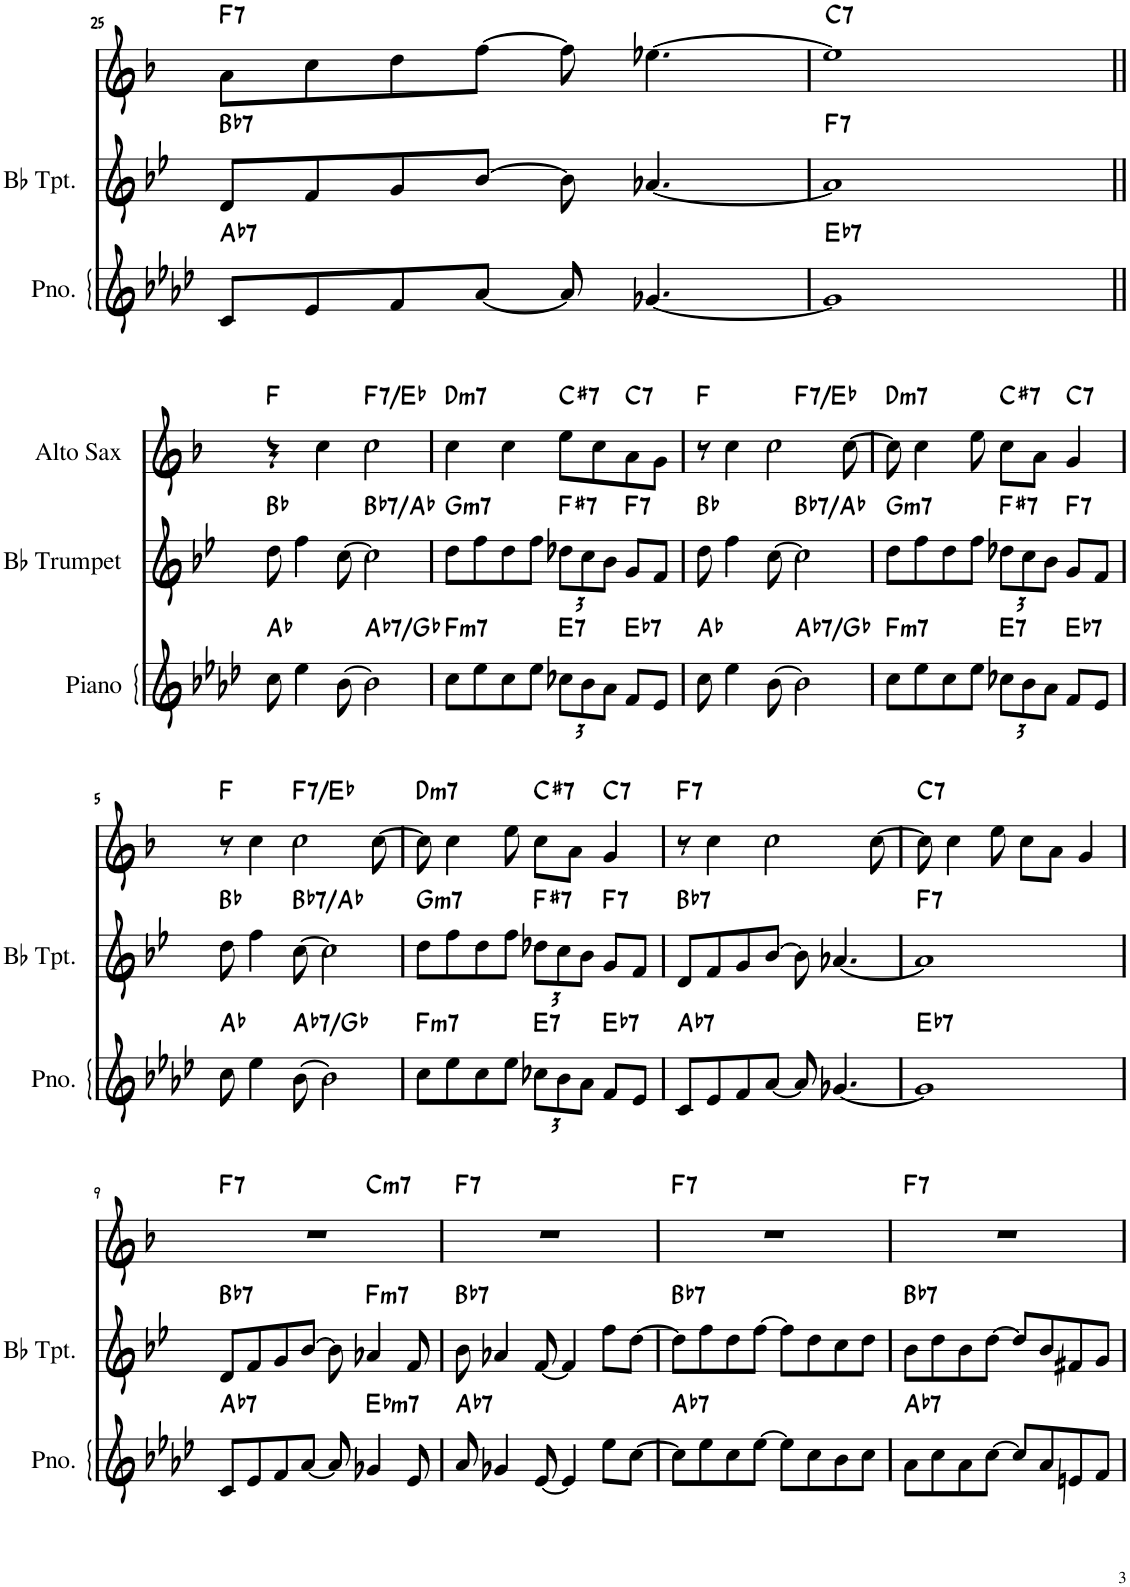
**kern	**harte	**kern	**harte	**kern	**harte
*part3	*part3	*part2	*part2	*part1	*part1
*staff3	*	*staff2	*	*staff1	*
*I"Piano	*	*I"Bb Trumpet	*	*I"Alto Sax	*
*I'Pno.	*	*I'Bb Tpt.	*	*I'Sax	*
!!LO:PB:g=z
*clefG2	*	*clefG2	*	*clefG2	*
*	*	*Trd1c2	*	*Trd5c9	*
*k[b-e-a-d-]	*	*k[b-e-]	*	*k[b-]	*
*M4/4	*	*M4/4	*	*M4/4	*
=25	=25	=25	=25	=25	=25
!	!LO:H:kt=7	!	!LO:H:kt=7	!	!LO:H:kt=7
8c/L	Ab:7	8d/L	Bb:7	8a\L	F:7
8e-/	.	8f/	.	8cc\	.
8f/	.	8g/	.	8dd\	.
[8a-/J	.	[8b-/J	.	[8ff\J	.
8a-/]	.	8b-\]	.	8ff\]	.
[4.g-X/	.	[4.a-X/	.	[4.ee-X\	.
=26	=26	=26	=26	=26	=26
!	!LO:H:kt=7	!	!LO:H:kt=7	!	!LO:H:kt=7
1g-]	Eb:7	1a-]	F:7	1ee-]	C:7
!!LO:LB:g=z
=1||	=1||	=1||	=1||	=1||	=1||
8cc\	Ab:maj	8dd\	Bb:maj	4r	F:maj
4ee-\	.	4ff\	.	.	.
.	.	.	.	4cc\	.
[8b-\	.	[8cc\	.	.	.
!	!LO:H:kt=7	!	!LO:H:kt=7	!	!LO:H:kt=7
2b-\]	Ab:7/b7	2cc\]	Bb:7/b7	2cc\	F:7/b7
=2	=2	=2	=2	=2	=2
!	!LO:H:kt=m7	!	!LO:H:kt=m7	!	!LO:H:kt=m7
8cc\L	F:min7	8dd\L	G:min7	4cc\	D:min7
8ee-\	.	8ff\	.	.	.
8cc\	.	8dd\	.	4cc\	.
8ee-\J	.	8ff\J	.	.	.
*Xbrackettup	*	*Xbrackettup	*	*	*
!	!LO:H:kt=7	!	!LO:H:kt=7	!	!LO:H:kt=7
12cc-X\L	E:7	12dd-X\L	F#:7	8ee\L	C#:7
12b-\	.	12cc\	.	.	.
.	.	.	.	8cc\	.
12a-\J	.	12b-\J	.	.	.
!	!LO:H:kt=7	!	!LO:H:kt=7	!	!LO:H:kt=7
8f/L	Eb:7	8g/L	F:7	8a\	C:7
8e-/J	.	8f/J	.	8g\J	.
=3	=3	=3	=3	=3	=3
*	*	*	*	*^	*
8cc\	Ab:maj	8dd\	Bb:maj	8r	2ryy	F:maj
4ee-\	.	4ff\	.	4cc\	.	.
[8b-\	.	[8cc\	.	2cc\	.	.
!	!LO:H:kt=7	!	!LO:H:kt=7	!	!	!LO:H:kt=7
2b-\]	Ab:7/b7	2cc\]	Bb:7/b7	.	2ryy	F:7/b7
.	.	.	.	[8cc\	.	.
=4	=4	=4	=4	=4	=4	=4
!	!LO:H:kt=m7	!	!LO:H:kt=m7	!	!	!LO:H:kt=m7
*	*	*	*	*v	*v	*
8cc\L	F:min7	8dd\L	G:min7	8cc\]	D:min7
8ee-\	.	8ff\	.	4cc\	.
8cc\	.	8dd\	.	.	.
8ee-\J	.	8ff\J	.	8ee\	.
!	!LO:H:kt=7	!	!LO:H:kt=7	!	!LO:H:kt=7
12cc-X\L	E:7	12dd-X\L	F#:7	8cc\L	C#:7
12b-\	.	12cc\	.	.	.
.	.	.	.	8a\J	.
12a-\J	.	12b-\J	.	.	.
!	!LO:H:kt=7	!	!LO:H:kt=7	!	!LO:H:kt=7
8f/L	Eb:7	8g/L	F:7	4g/	C:7
8e-/J	.	8f/J	.	.	.
!!LO:LB:g=z
=5	=5	=5	=5	=5	=5
8cc\	Ab:maj	8dd\	Bb:maj	8r	F:maj
4ee-\	.	4ff\	.	4cc\	.
!	!LO:H:kt=7	!	!LO:H:kt=7	!	!LO:H:kt=7
[8b-\	Ab:7/b7	[8cc\	Bb:7/b7	2cc\	F:7/b7
2b-\]	.	2cc\]	.	.	.
.	.	.	.	[8cc\	.
=6	=6	=6	=6	=6	=6
!	!LO:H:kt=m7	!	!LO:H:kt=m7	!	!LO:H:kt=m7
8cc\L	F:min7	8dd\L	G:min7	8cc\]	D:min7
8ee-\	.	8ff\	.	4cc\	.
8cc\	.	8dd\	.	.	.
8ee-\J	.	8ff\J	.	8ee\	.
!	!LO:H:kt=7	!	!LO:H:kt=7	!	!LO:H:kt=7
12cc-X\L	E:7	12dd-X\L	F#:7	8cc\L	C#:7
12b-\	.	12cc\	.	.	.
.	.	.	.	8a\J	.
12a-\J	.	12b-\J	.	.	.
!	!LO:H:kt=7	!	!LO:H:kt=7	!	!LO:H:kt=7
8f/L	Eb:7	8g/L	F:7	4g/	C:7
8e-/J	.	8f/J	.	.	.
=7	=7	=7	=7	=7	=7
!	!LO:H:kt=7	!	!LO:H:kt=7	!	!LO:H:kt=7
8c/L	Ab:7	8d/L	Bb:7	8r	F:7
8e-/	.	8f/	.	4cc\	.
8f/	.	8g/	.	.	.
[8a-/J	.	[8b-/J	.	2cc\	.
8a-/]	.	8b-\]	.	.	.
[4.g-X/	.	[4.a-X/	.	.	.
.	.	.	.	[8cc\	.
=8	=8	=8	=8	=8	=8
!	!LO:H:kt=7	!	!LO:H:kt=7	!	!LO:H:kt=7
1g-]	Eb:7	1a-]	F:7	8cc\]	C:7
.	.	.	.	4cc\	.
.	.	.	.	8ee\	.
.	.	.	.	8cc\L	.
.	.	.	.	8a\J	.
.	.	.	.	4g/	.
!!LO:LB:g=z
=9	=9	=9	=9	=9	=9
!	!LO:H:kt=7	!	!LO:H:kt=7	!	!LO:H:kt=7
*	*	*	*	*^	*
8c/L	Ab:7	8d/L	Bb:7	1r	2ryy	F:7
8e-/	.	8f/	.	.	.	.
8f/	.	8g/	.	.	.	.
[8a-/J	.	[8b-/J	.	.	.	.
8a-/]	.	8b-\]	.	.	8ryy	.
!	!LO:H:kt=m7	!	!LO:H:kt=m7	!	!	!LO:H:kt=m7
4g-X/	Eb:min7	4a-X/	F:min7	.	4.ryy	C:min7
8e-/	.	8f/	.	.	.	.
=10	=10	=10	=10	=10	=10	=10
!	!LO:H:kt=7	!	!LO:H:kt=7	!	!	!LO:H:kt=7
*	*	*	*	*v	*v	*
8a-/	Ab:7	8b-\	Bb:7	1r	F:7
4g-X/	.	4a-X/	.	.	.
[8e-/	.	[8f/	.	.	.
4e-/]	.	4f/]	.	.	.
8ee-\L	.	8ff\L	.	.	.
[8cc\J	.	[8dd\J	.	.	.
=11	=11	=11	=11	=11	=11
!	!LO:H:kt=7	!	!LO:H:kt=7	!	!LO:H:kt=7
8cc\L]	Ab:7	8dd\L]	Bb:7	1r	F:7
8ee-\	.	8ff\	.	.	.
8cc\	.	8dd\	.	.	.
[8ee-\J	.	[8ff\J	.	.	.
8ee-\L]	.	8ff\L]	.	.	.
8cc\	.	8dd\	.	.	.
8b-\	.	8cc\	.	.	.
8cc\J	.	8dd\J	.	.	.
=12	=12	=12	=12	=12	=12
!	!LO:H:kt=7	!	!LO:H:kt=7	!	!LO:H:kt=7
8a-\L	Ab:7	8b-\L	Bb:7	1r	F:7
8cc\	.	8dd\	.	.	.
8a-\	.	8b-\	.	.	.
[8cc\J	.	[8dd\J	.	.	.
8cc/L]	.	8dd/L]	.	.	.
8a-/	.	8b-/	.	.	.
8en/	.	8f#X/	.	.	.
8f/J	.	8g/J	.	.	.
=	=	=	=	=	=
*-	*-	*-	*-	*-	*-
